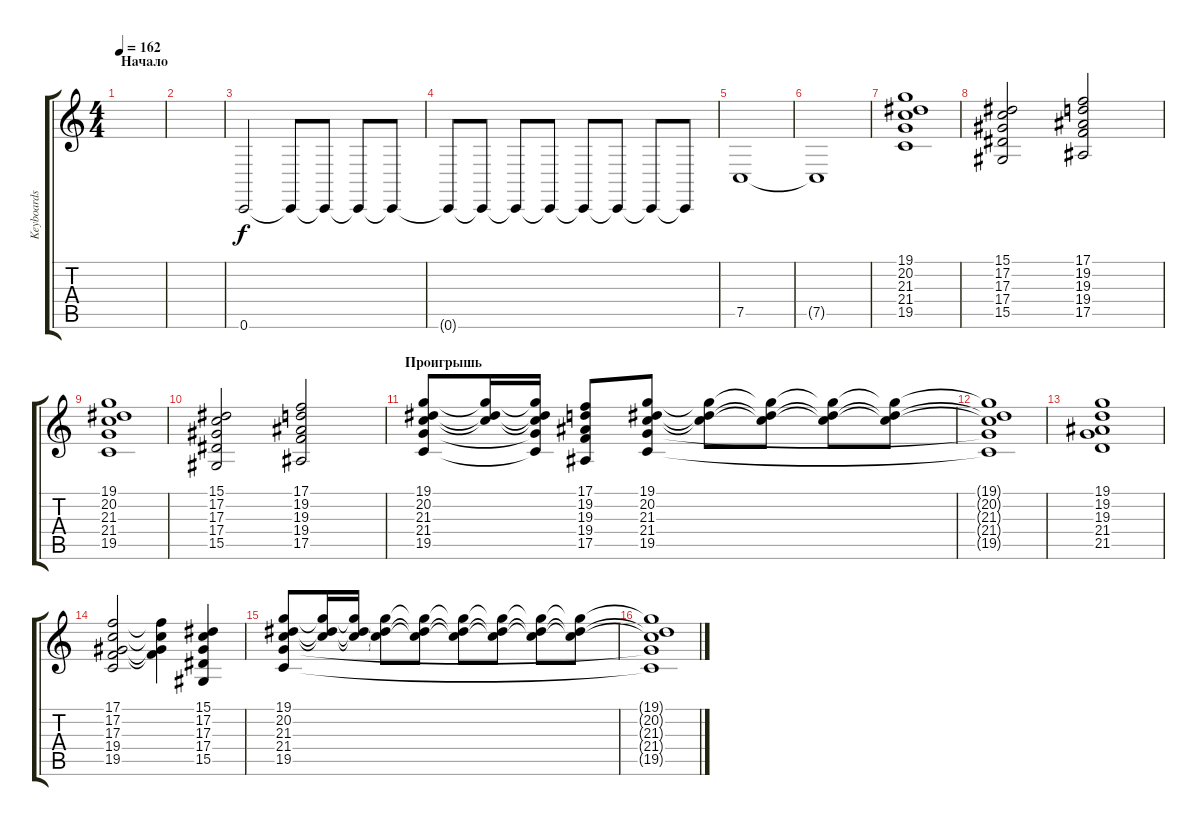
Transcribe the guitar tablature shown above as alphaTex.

\track ("Keyboards" "Keyboards") {instrument stringensemble1}
\staff {score tabs}
\tuning (C4 G3 Eb3 Bb2 F2 C2) {hide}
\ts (4 4)
\section ("" "Начало")
\tempo 162
\clef g2
\ks c
|
|
0.6.2 0.6{t}.8 0.6{t}.8 0.6{t}.8 0.6{t}.8 |
0.6{t}.8 0.6{t}.8 0.6{t}.8 0.6{t}.8 0.6{t}.8 0.6{t}.8 0.6{t}.8 0.6{t}.8 |
7.5.1 |
7.5{t}.1 |
(19.1 20.2 21.3 21.4 19.5).1 |
(15.1 17.2 17.3 17.4 15.5).2 (17.1 19.2 19.3 19.4 17.5).2 |
(19.1 20.2 21.3 21.4 19.5).1 |
(15.1 17.2 17.3 17.4 15.5).2 (17.1 19.2 19.3 19.4 17.5).2 |
\section ("" "Проигрышь")
(19.1 20.2 21.3 21.4 19.5).8 (19.1{t} 20.2{t} 21.3{t}).16 (19.1{t} 20.2{t} 21.3{t} 21.4{t} 19.5{t}).16 (17.1 19.2 19.3 19.4 17.5).8 (19.1 20.2 21.3 21.4 19.5).8 (19.1{t} 20.2{t} 21.3{t}).8 (19.1{t} 20.2{t} 21.3{t}).8 (19.1{t} 20.2{t} 21.3{t}).8 (19.1{t} 20.2{t} 21.3{t}).8 |
(19.1{t} 20.2{t} 21.3{t} 21.4{t} 19.5{t}).1 |
(19.1 19.2 19.3 21.4 21.5).1 |
(17.1 17.2 17.3 19.4 19.5).2 (17.1{t} 17.2{t} 17.3{t} 19.4{t}).4 (15.1 17.2 17.3 17.4 15.5).4 |
(19.1 20.2 21.3 21.4 19.5).8 (19.1{t} 20.2{t} 21.3{t}).16 (19.1{t} 20.2{t} 21.3{t}).16 (19.1{t} 20.2{t} 21.3{t}).8 (19.1{t} 20.2{t} 21.3{t}).8 (19.1{t} 20.2{t} 21.3{t}).8 (19.1{t} 20.2{t} 21.3{t}).8 (19.1{t} 20.2{t} 21.3{t}).8 (19.1{t} 20.2{t} 21.3{t}).8 |
(19.1{t} 20.2{t} 21.3{t} 21.4{t} 19.5{t}).1
